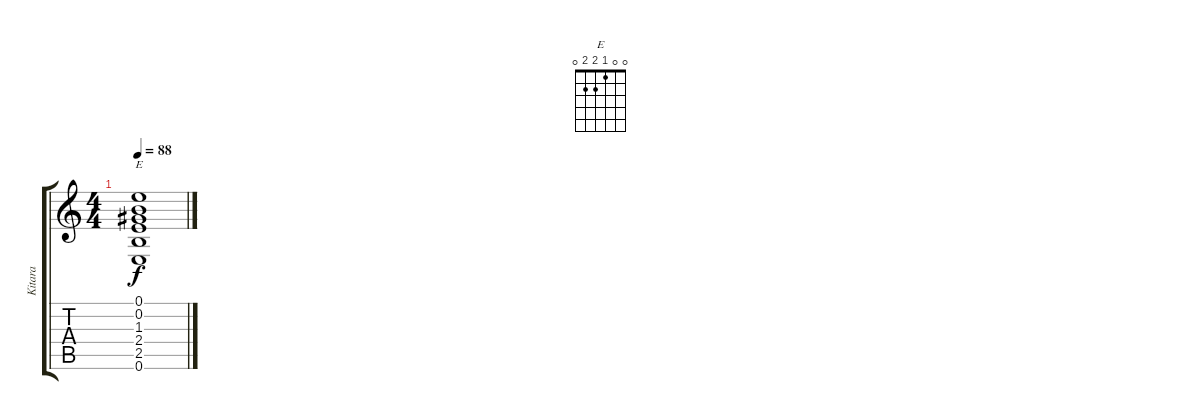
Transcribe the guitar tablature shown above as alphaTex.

\track ("Kitara" "Kitara") {instrument acousticguitarsteel}
\staff {score tabs}
\tuning (E4 B3 G3 D3 A2 E2) {hide}
\chord ("E" 0 0 1 2 2 0)
\ts (4 4)
\tempo 88
\clef g2
\ks c
(0.1 0.2 1.3 2.4 2.5 0.6).1{ch "E" dy f}
